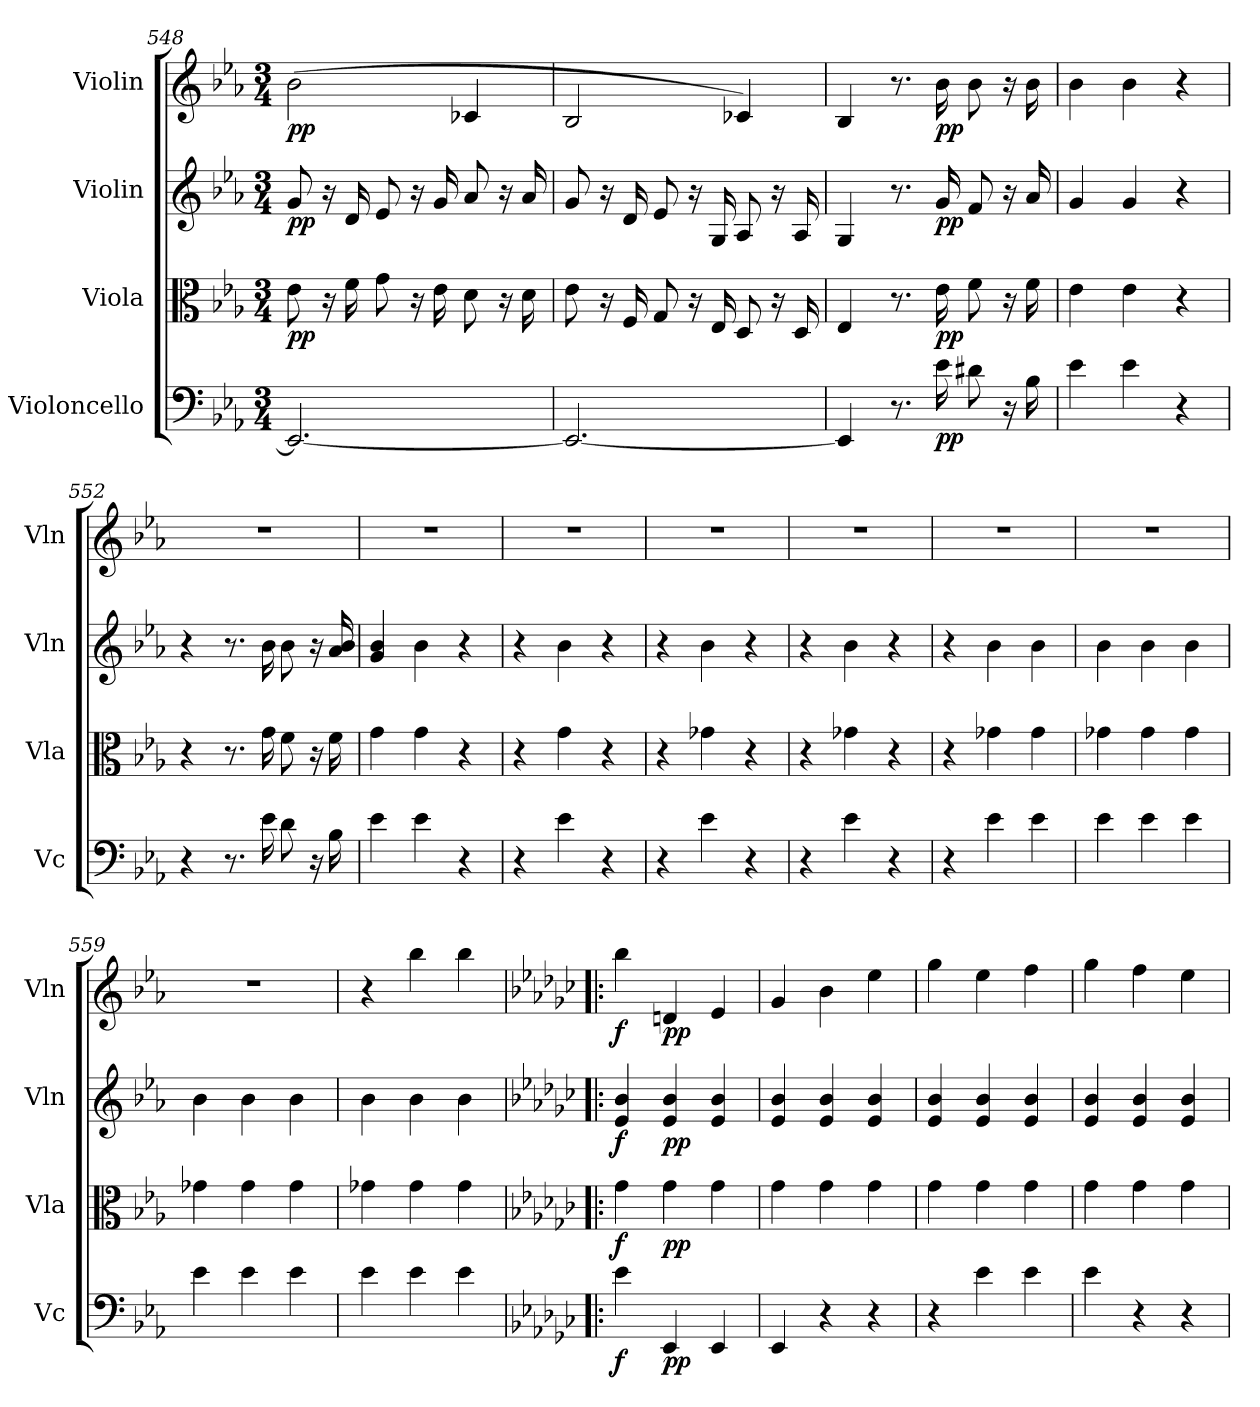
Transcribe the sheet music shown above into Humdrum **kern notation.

**kern	**dynam	**kern	**dynam	**kern	**dynam	**kern	**dynam
*part4	*part4	*part3	*part3	*part2	*part2	*part1	*part1
*staff4	*staff4	*staff3	*staff3	*staff2	*staff2	*staff1	*staff1
*I"Violoncello	*	*I"Viola	*	*I"Violin	*	*I"Violin	*
*I'Vc	*	*I'Vla	*	*I'Vln	*	*I'Vln	*
*clefF4	*	*clefC3	*	*clefG2	*	*clefG2	*
*k[b-e-a-]	*	*k[b-e-a-]	*	*k[b-e-a-]	*	*k[b-e-a-]	*
*M3/4	*	*M3/4	*	*M3/4	*	*M3/4	*
=548	=548	=548	=548	=548	=548	=548	=548
2.EE-_	.	8e-	pp	8g	pp	(2b-	pp
.	.	16r	.	16r	.	.	.
.	.	16f	.	16d	.	.	.
.	.	8g	.	8e-	.	.	.
.	.	16r	.	16r	.	.	.
.	.	16e-	.	16g	.	.	.
.	.	8d	.	8a-	.	4c-X	.
.	.	16r	.	16r	.	.	.
.	.	16d	.	16a-	.	.	.
=549	=549	=549	=549	=549	=549	=549	=549
2.EE-_	.	8e-	.	8g	.	2B-	.
.	.	16r	.	16r	.	.	.
.	.	16F	.	16d	.	.	.
.	.	8G	.	8e-	.	.	.
.	.	16r	.	16r	.	.	.
.	.	16E-	.	16G	.	.	.
.	.	8D	.	8A-	.	4c-X)	.
.	.	16r	.	16r	.	.	.
.	.	16D	.	16A-	.	.	.
=550	=550	=550	=550	=550	=550	=550	=550
4EE-]	.	4E-	.	4G	.	4B-	.
8.r	.	8.r	.	8.r	.	8.r	.
16e-	pp	16e-	pp	16g	pp	16b-	pp
8d#X	.	8f	.	8f	.	8b-	.
16r	.	16r	.	16r	.	16r	.
16B-	.	16f	.	16a-	.	16b-	.
=551	=551	=551	=551	=551	=551	=551	=551
4e-	.	4e-	.	4g	.	4b-	.
4e-	.	4e-	.	4g	.	4b-	.
4r	.	4r	.	4r	.	4r	.
=552	=552	=552	=552	=552	=552	=552	=552
4r	.	4r	.	4r	.	2.r	.
8.r	.	8.r	.	8.r	.	.	.
16e-	.	16g	.	16b-	.	.	.
8d	.	8f	.	8b-	.	.	.
16r	.	16r	.	16r	.	.	.
16B-	.	16f	.	16a- 16b-	.	.	.
=553	=553	=553	=553	=553	=553	=553	=553
4e-	.	4g	.	4g 4b-	.	2.r	.
4e-	.	4g	.	4b-	.	.	.
4r	.	4r	.	4r	.	.	.
=554	=554	=554	=554	=554	=554	=554	=554
4r	.	4r	.	4r	.	2.r	.
4e-	.	4g	.	4b-	.	.	.
4r	.	4r	.	4r	.	.	.
=555	=555	=555	=555	=555	=555	=555	=555
4r	.	4r	.	4r	.	2.r	.
4e-	.	4g-X	.	4b-	.	.	.
4r	.	4r	.	4r	.	.	.
=556	=556	=556	=556	=556	=556	=556	=556
4r	.	4r	.	4r	.	2.r	.
4e-	.	4g-X	.	4b-	.	.	.
4r	.	4r	.	4r	.	.	.
=557	=557	=557	=557	=557	=557	=557	=557
*	*	*	*	*	*	*MM280	*
4r	.	4r	.	4r	.	2.r	.
4e-	.	4g-X	.	4b-	.	.	.
4e-	.	4g-	.	4b-	.	.	.
=558	=558	=558	=558	=558	=558	=558	=558
4e-	.	4g-X	.	4b-	.	2.r	.
4e-	.	4g-	.	4b-	.	.	.
4e-	.	4g-	.	4b-	.	.	.
=559	=559	=559	=559	=559	=559	=559	=559
4e-	.	4g-X	.	4b-	.	2.r	.
4e-	.	4g-	.	4b-	.	.	.
4e-	.	4g-	.	4b-	.	.	.
=560	=560	=560	=560	=560	=560	=560	=560
4e-	.	4g-X	.	4b-	.	4r	.
4e-	.	4g-	.	4b-	.	4bb-	.
4e-	.	4g-	.	4b-	.	4bb-	.
=561!|:	=561!|:	=561!|:	=561!|:	=561!|:	=561!|:	=561!|:	=561!|:
*k[b-e-a-d-g-c-]	*	*k[b-e-a-d-g-c-]	*	*k[b-e-a-d-g-c-]	*	*k[b-e-a-d-g-c-]	*
4e-	f	4g-	f	4e- 4b-	f	4bb-	f
4EE-	pp	4g-	pp	4e- 4b-	pp	4dn	pp
4EE-	.	4g-	.	4e- 4b-	.	4e-	.
=562	=562	=562	=562	=562	=562	=562	=562
4EE-	.	4g-	.	4e- 4b-	.	4g-	.
4r	.	4g-	.	4e- 4b-	.	4b-	.
4r	.	4g-	.	4e- 4b-	.	4ee-	.
=563	=563	=563	=563	=563	=563	=563	=563
4r	.	4g-	.	4e- 4b-	.	4gg-	.
4e-	.	4g-	.	4e- 4b-	.	4ee-	.
4e-	.	4g-	.	4e- 4b-	.	4ff	.
=564	=564	=564	=564	=564	=564	=564	=564
4e-	.	4g-	.	4e- 4b-	.	4gg-	.
4r	.	4g-	.	4e- 4b-	.	4ff	.
4r	.	4g-	.	4e- 4b-	.	4ee-	.
=	=	=	=	=	=	=	=
*-	*-	*-	*-	*-	*-	*-	*-
